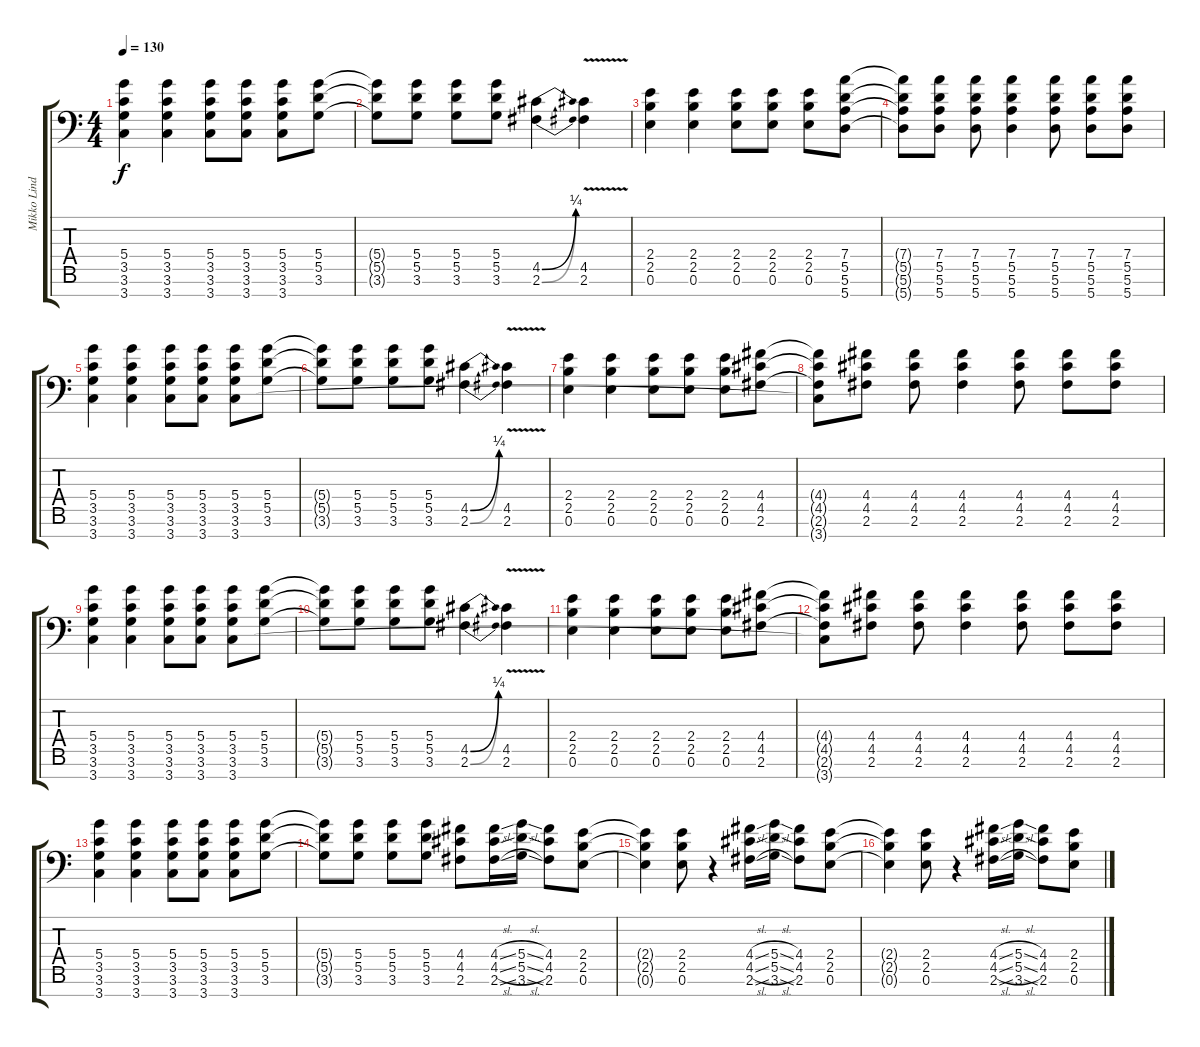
\track ("Mikko Lindström" "Mikko Lind") {instrument acousticguitarsteel}
\staff {score tabs}
\tuning (E4 B3 G3 D3 A2 E2 A1) {hide}
\ts (4 4)
\tempo 130
\clef f4
\ks c
(5.4 3.5 3.6 3.7).4{dy f} (5.4 3.5 3.6 3.7).4 (5.4 3.5 3.6 3.7).8 (5.4 3.5 3.6 3.7).8 (5.4 3.5 3.6 3.7).8 (5.4 5.5 3.6).8 |
(5.4{t} 5.5{t} 3.6{t}).8 (5.4 5.5 3.6).8 (5.4 5.5 3.6).8 (5.4 5.5 3.6).8 (4.5{be (bend 0 0 60 1)} 2.6{be (bend 0 0 60 1)}).4 (4.5{v} 2.6{v}).4 |
(2.4 2.5 0.6).4 (2.4 2.5 0.6).4 (2.4 2.5 0.6).8 (2.4 2.5 0.6).8 (2.4 2.5 0.6).8 (7.4 5.5 5.6 5.7).8 |
(7.4{t} 5.5{t} 5.6{t} 5.7{t}).8 (7.4 5.5 5.6 5.7).8 (7.4 5.5 5.6 5.7).8 (7.4 5.5 5.6 5.7).4 (7.4 5.5 5.6 5.7).8 (7.4 5.5 5.6 5.7).8 (7.4 5.5 5.6 5.7).8 |
(5.4 3.5 3.6 3.7).4 (5.4 3.5 3.6 3.7).4 (5.4 3.5 3.6 3.7).8 (5.4 3.5 3.6 3.7).8 (5.4 3.5 3.6 3.7).8 (5.4 5.5 3.6).8 |
(5.4{t} 5.5{t} 3.6{t}).8 (5.4 5.5 3.6).8 (5.4 5.5 3.6).8 (5.4 5.5 3.6).8 (4.5{be (bend 0 0 60 1)} 2.6{be (bend 0 0 60 1)}).4 (4.5{v} 2.6{v}).4 |
(2.4 2.5 0.6).4 (2.4 2.5 0.6).4 (2.4 2.5 0.6).8 (2.4 2.5 0.6).8 (2.4 2.5 0.6).8 (4.4 4.5 2.6).8 |
(4.4{t} 4.5{t} 2.6{t} 3.7{t}).8 (4.4 4.5 2.6).8 (4.4 4.5 2.6).8 (4.4 4.5 2.6).4 (4.4 4.5 2.6).8 (4.4 4.5 2.6).8 (4.4 4.5 2.6).8 |
(5.4 3.5 3.6 3.7).4 (5.4 3.5 3.6 3.7).4 (5.4 3.5 3.6 3.7).8 (5.4 3.5 3.6 3.7).8 (5.4 3.5 3.6 3.7).8 (5.4 5.5 3.6).8 |
(5.4{t} 5.5{t} 3.6{t}).8 (5.4 5.5 3.6).8 (5.4 5.5 3.6).8 (5.4 5.5 3.6).8 (4.5{be (bend 0 0 60 1)} 2.6{be (bend 0 0 60 1)}).4 (4.5{v} 2.6{v}).4 |
(2.4 2.5 0.6).4 (2.4 2.5 0.6).4 (2.4 2.5 0.6).8 (2.4 2.5 0.6).8 (2.4 2.5 0.6).8 (4.4 4.5 2.6).8 |
(4.4{t} 4.5{t} 2.6{t} 3.7{t}).8 (4.4 4.5 2.6).8 (4.4 4.5 2.6).8 (4.4 4.5 2.6).4 (4.4 4.5 2.6).8 (4.4 4.5 2.6).8 (4.4 4.5 2.6).8 |
(5.4 3.5 3.6 3.7).4 (5.4 3.5 3.6 3.7).4 (5.4 3.5 3.6 3.7).8 (5.4 3.5 3.6 3.7).8 (5.4 3.5 3.6 3.7).8 (5.4 5.5 3.6).8 |
(5.4{t} 5.5{t} 3.6{t}).8 (5.4 5.5 3.6).8 (5.4 5.5 3.6).8 (5.4 5.5 3.6).8 (4.4 4.5 2.6).8 (4.4{sl} 4.5{sl} 2.6{sl}).16 (5.4{sl} 5.5{sl} 3.6{sl}).16 (4.4 4.5 2.6).8 (2.4 2.5 0.6).8 |
(2.4{t} 2.5{t} 0.6{t}).4 (2.4 2.5 0.6).8 r.4 (4.4{sl} 4.5{sl} 2.6{sl}).16 (5.4{sl} 5.5{sl} 3.6{sl}).16 (4.4 4.5 2.6).8 (2.4 2.5 0.6).8 |
(2.4{t} 2.5{t} 0.6{t}).4 (2.4 2.5 0.6).8 r.4 (4.4{sl} 4.5{sl} 2.6{sl}).16 (5.4{sl} 5.5{sl} 3.6{sl}).16 (4.4 4.5 2.6).8 (2.4 2.5 0.6).8
